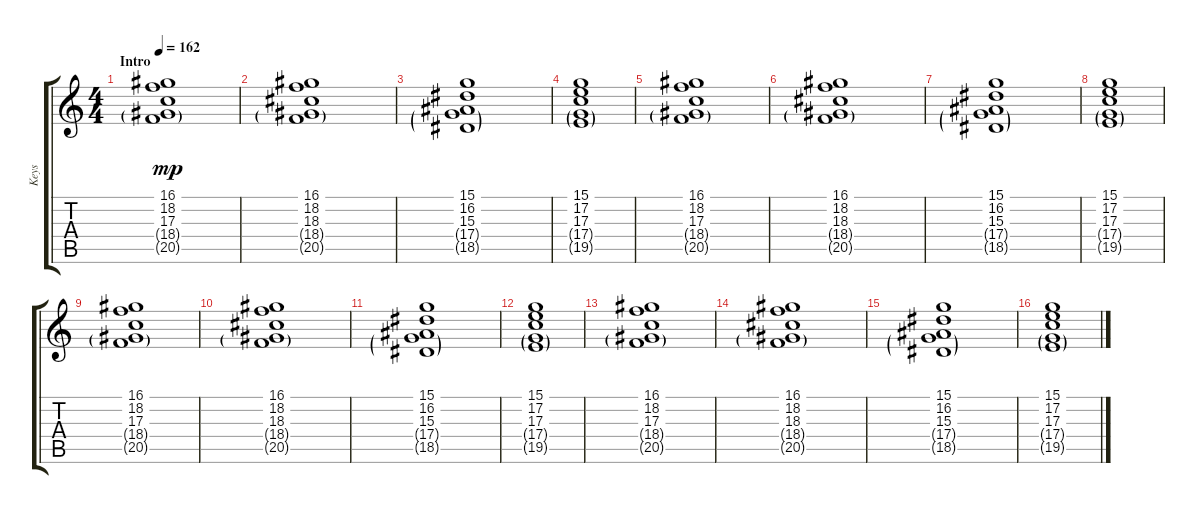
\track ("Keys" "Keys") {instrument stringensemble1}
\staff {score tabs}
\tuning (E4 B3 G3 D3 A2 E2) {hide}
\ts (4 4)
\section ("" "Intro")
\tempo 162
\clef g2
\ks c
(16.1 18.2 17.3 18.4{g} 20.5{g}).1{dy mp instrument stringensemble1} |
(16.1 18.2 18.3 18.4{g} 20.5{g}).1 |
(15.1 16.2 15.3 17.4{g} 18.5{g}).1 |
(15.1 17.2 17.3 17.4{g} 19.5{g}).1 |
(16.1 18.2 17.3 18.4{g} 20.5{g}).1 |
(16.1 18.2 18.3 18.4{g} 20.5{g}).1 |
(15.1 16.2 15.3 17.4{g} 18.5{g}).1 |
(15.1 17.2 17.3 17.4{g} 19.5{g}).1 |
(16.1 18.2 17.3 18.4{g} 20.5{g}).1 |
(16.1 18.2 18.3 18.4{g} 20.5{g}).1 |
(15.1 16.2 15.3 17.4{g} 18.5{g}).1 |
(15.1 17.2 17.3 17.4{g} 19.5{g}).1 |
(16.1 18.2 17.3 18.4{g} 20.5{g}).1 |
(16.1 18.2 18.3 18.4{g} 20.5{g}).1 |
(15.1 16.2 15.3 17.4{g} 18.5{g}).1 |
(15.1 17.2 17.3 17.4{g} 19.5{g}).1
